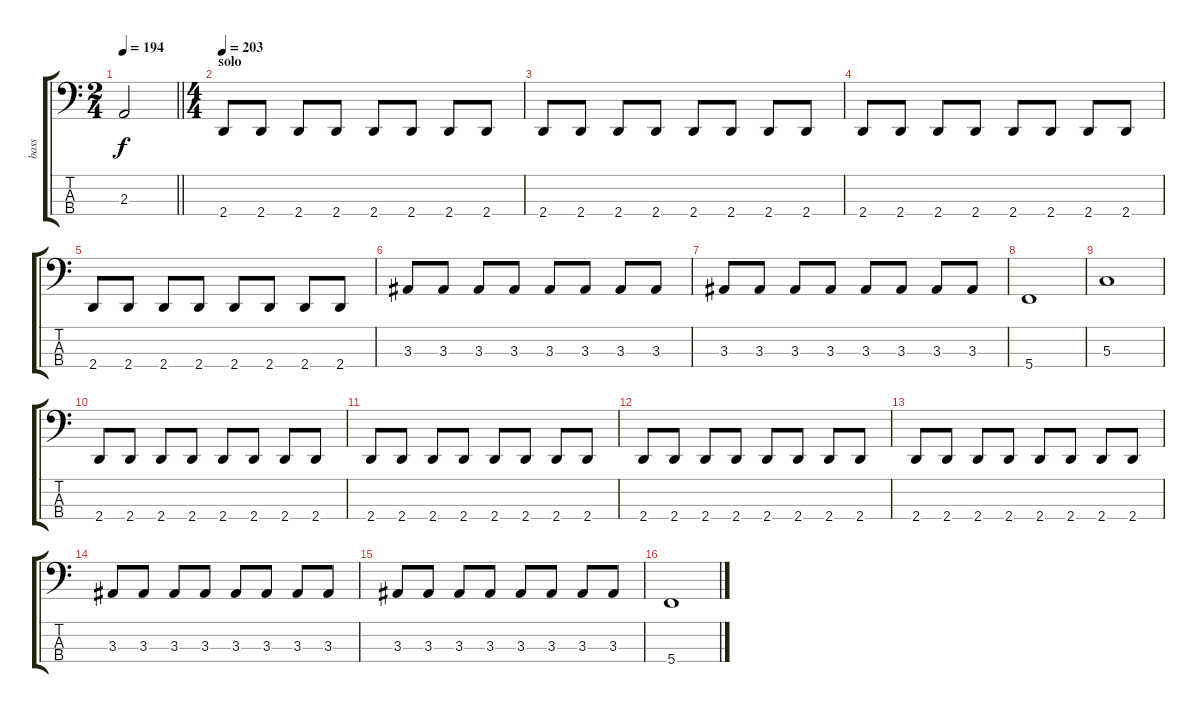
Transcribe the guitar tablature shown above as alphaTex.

\track ("bass" "bass") {instrument electricbasspick}
\staff {score tabs}
\tuning (F2 C2 G1 C1) {hide}
\ts (2 4)
\tempo 194
\clef f4
\barLineRight lightlight
\ks c
2.3.2{dy f} |
\ts (4 4)
\section ("" "solo")
\tempo 203
2.4.8 2.4.8 2.4.8 2.4.8 2.4.8 2.4.8 2.4.8 2.4.8 |
2.4.8 2.4.8 2.4.8 2.4.8 2.4.8 2.4.8 2.4.8 2.4.8 |
2.4.8 2.4.8 2.4.8 2.4.8 2.4.8 2.4.8 2.4.8 2.4.8 |
2.4.8 2.4.8 2.4.8 2.4.8 2.4.8 2.4.8 2.4.8 2.4.8 |
3.3.8 3.3.8 3.3.8 3.3.8 3.3.8 3.3.8 3.3.8 3.3.8 |
3.3.8 3.3.8 3.3.8 3.3.8 3.3.8 3.3.8 3.3.8 3.3.8 |
5.4.1 |
5.3.1 |
2.4.8 2.4.8 2.4.8 2.4.8 2.4.8 2.4.8 2.4.8 2.4.8 |
2.4.8 2.4.8 2.4.8 2.4.8 2.4.8 2.4.8 2.4.8 2.4.8 |
2.4.8 2.4.8 2.4.8 2.4.8 2.4.8 2.4.8 2.4.8 2.4.8 |
2.4.8 2.4.8 2.4.8 2.4.8 2.4.8 2.4.8 2.4.8 2.4.8 |
3.3.8 3.3.8 3.3.8 3.3.8 3.3.8 3.3.8 3.3.8 3.3.8 |
3.3.8 3.3.8 3.3.8 3.3.8 3.3.8 3.3.8 3.3.8 3.3.8 |
5.4.1
